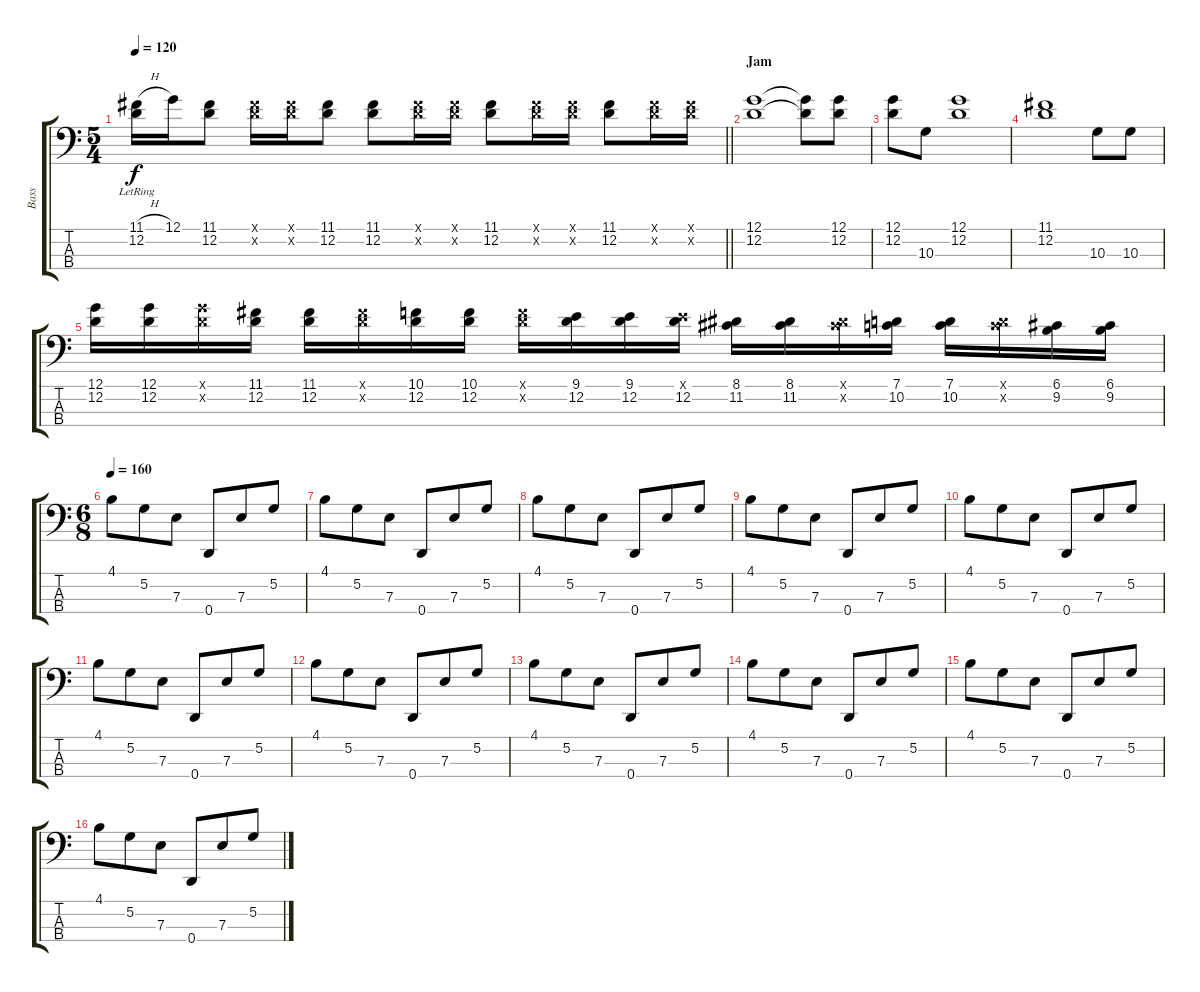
\track ("Bass" "Bass") {instrument electricbassfinger}
\staff {score tabs}
\tuning (G2 D2 A1 D1) {hide}
\ts (5 4)
\tempo 120
\clef f4
\barLineRight lightlight
\ks c
(11.1{h} 12.2{lr}).16{dy f} 12.1.16 (11.1 12.2).8 (11.1{x} 12.2{x}).16 (11.1{x} 12.2{x}).16 (11.1 12.2).8 (11.1 12.2).8 (11.1{x} 12.2{x}).16 (11.1{x} 12.2{x}).16 (11.1 12.2).8 (11.1{x} 12.2{x}).16 (11.1{x} 12.2{x}).16 (11.1 12.2).8 (11.1{x} 12.2{x}).16 (11.1{x} 12.2{x}).16 |
\section ("" "Jam")
(12.1 12.2).1 (12.1{t} 12.2{t}).8 (12.1 12.2).8 |
(12.1 12.2).8 10.3.8 (12.1 12.2).1 |
(11.1 12.2).1 10.3.8 10.3.8 |
(12.1 12.2).16 (12.1 12.2).16 (12.1{x} 12.2{x}).16 (11.1 12.2).16 (11.1 12.2).16 (11.1{x} 12.2{x}).16 (10.1 12.2).16 (10.1 12.2).16 (10.1{x} 12.2{x}).16 (9.1 12.2).16 (9.1 12.2).16 (9.1{x} 12.2).16 (8.1 11.2).16 (8.1 11.2).16 (8.1{x} 11.2{x}).16 (7.1 10.2).16 (7.1 10.2).16 (7.1{x} 10.2{x}).16 (6.1 9.2).16 (6.1 9.2).16 |
\ts (6 8)
\tempo 160
4.1.8 5.2.8 7.3.8 0.4.8 7.3.8 5.2.8 |
4.1.8 5.2.8 7.3.8 0.4.8 7.3.8 5.2.8 |
4.1.8 5.2.8 7.3.8 0.4.8 7.3.8 5.2.8 |
4.1.8 5.2.8 7.3.8 0.4.8 7.3.8 5.2.8 |
4.1.8 5.2.8 7.3.8 0.4.8 7.3.8 5.2.8 |
4.1.8 5.2.8 7.3.8 0.4.8 7.3.8 5.2.8 |
4.1.8 5.2.8 7.3.8 0.4.8 7.3.8 5.2.8 |
4.1.8 5.2.8 7.3.8 0.4.8 7.3.8 5.2.8 |
4.1.8 5.2.8 7.3.8 0.4.8 7.3.8 5.2.8 |
4.1.8 5.2.8 7.3.8 0.4.8 7.3.8 5.2.8 |
4.1.8 5.2.8 7.3.8 0.4.8 7.3.8 5.2.8
